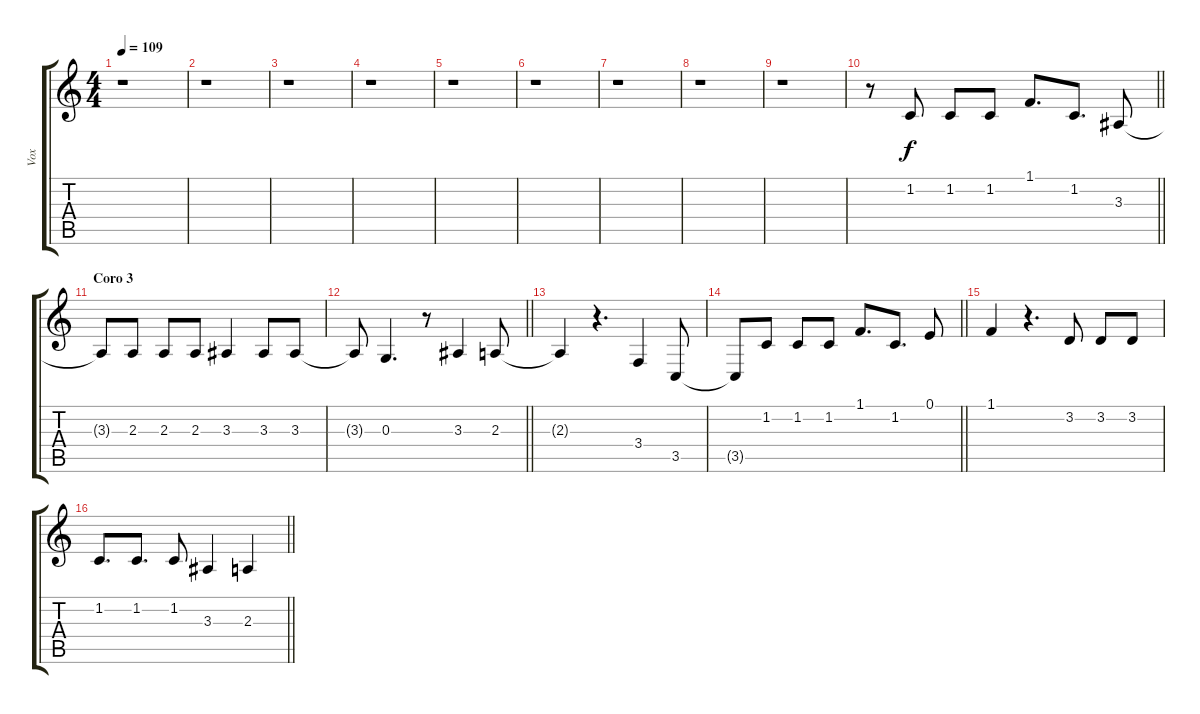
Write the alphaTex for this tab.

\track ("Vox" "Vox") {instrument harmonica}
\staff {score tabs}
\tuning (E4 B3 G3 D3 A2 E2) {hide}
\ts (4 4)
\tempo 109
\clef g2
\ks c
r.1{dy f} |
r.1 |
r.1 |
r.1 |
r.1 |
r.1 |
r.1 |
r.1 |
r.1 |
\barLineRight lightlight
r.8 1.2.8 1.2.8 1.2.8 1.1.8{d} 1.2.8{d} 3.3.8 |
\section ("" "Coro 3")
3.3{t}.8 2.3.8 2.3.8 2.3.8 3.3.4 3.3.8 3.3.8 |
\barLineRight lightlight
3.3{t}.8 0.3.4{d} r.8 3.3.4 2.3.8 |
2.3{t}.4 r.4{d} 3.4.4 3.5.8 |
\barLineRight lightlight
3.5{t}.8 1.2.8 1.2.8 1.2.8 1.1.8{d} 1.2.8{d} 0.1.8 |
1.1.4 r.4{d} 3.2.8 3.2.8 3.2.8 |
\barLineRight lightlight
1.2.8{d} 1.2.8{d} 1.2.8 3.3.4 2.3.4
